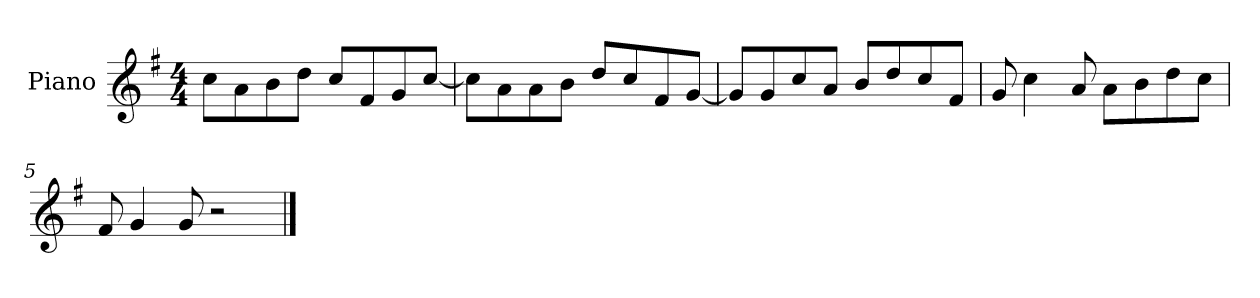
**kern
*part1
*staff1
*I"Piano
*I'P-no
*clefG2
*k[f#]
*M4/4
*MM90
=1
8cc\L
8a\
8b\
8dd\J
8cc/L
8f#/
8g/
[8cc/J
=2
8cc\L]
8a\
8a\
8b\J
8dd/L
8cc/
8f#/
[8g/J
=3
8g/L]
8g/
8cc/
8a/J
8b/L
8dd/
8cc/
8f#/J
=4
8g/
4cc\
8a/
8a\L
8b\
8dd\
8cc\J
=5
8f#/
4g/
8g/
2r
==
*-
